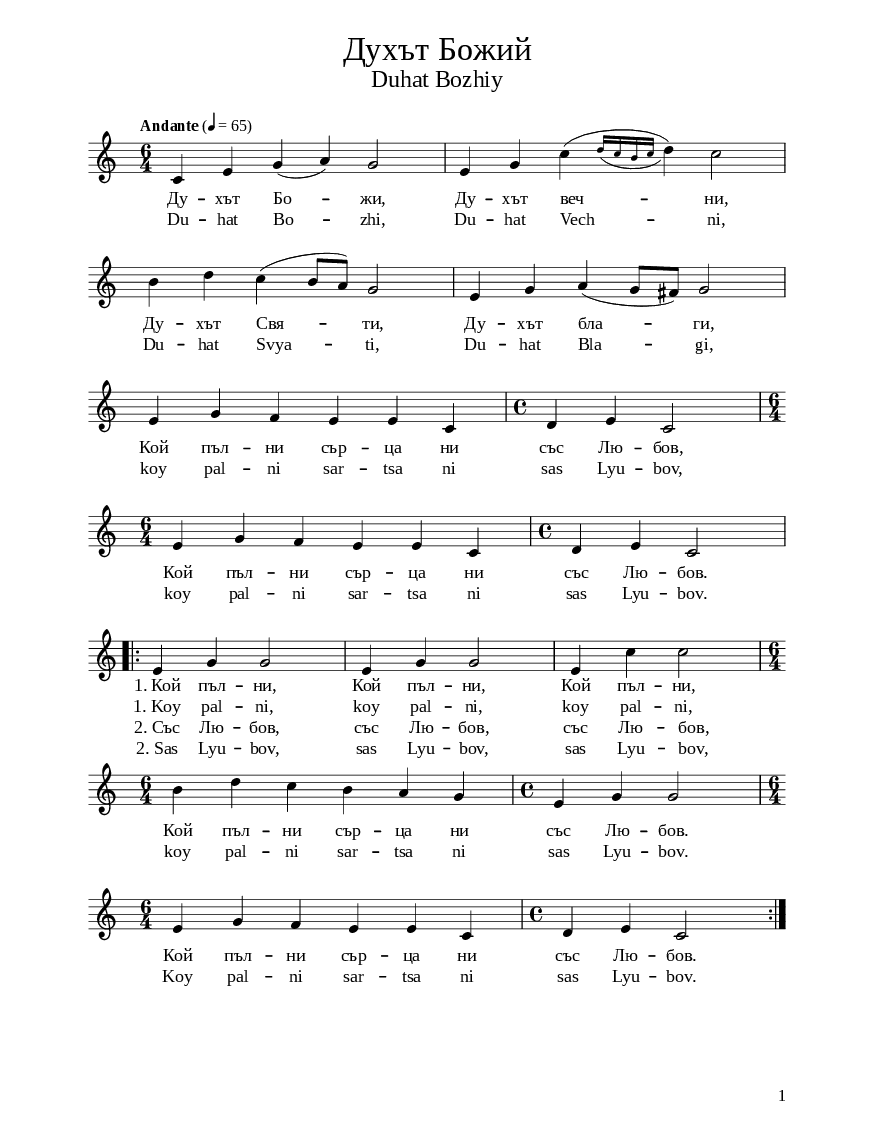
\version "2.24.0"

% include paper part and global functions
\include "include/globals.ily"

\bookpart {
  \label #'ref079
  \tocItem \markup "Духът Божий – Duhat Bozhiy"
  \include "include/bookpart-paper.ily"
  \score {
    \include "include/score-layout.ily"

    \new Voice \relative c' {
      \clef treble
      \key c \major
      \time 6/4
      \tempoFunc "Andante" 4 "65"


      c4 e g (a ) g2 | e4 g c4 ( \acciaccatura {d16c b c}) d4 c2 \break

      b4 d c (b8 a ) g2 | e 4 g a ( g8 fis ) g2 \break

      e4 g f e e c | \time 4/4 d e c2 \break

      \time 6/4  e4 g f e e c | \time 4/4 d e c2 \break

      \repeat volta 2 {
        e4 g g2 | e4 g g2 | e4 c' c2 | \break

        \time 6/4  b4 d c b a g | \time 4/4 e g g2 | \break

        \time 6/4 e4 g f e e c | \time 4/4 d e c2 \break



      }


    }

    \addlyrics {
      Ду -- хът Бо -- жи, Ду -- хът веч -- ни,

      Ду -- хът Свя -- ти, Ду -- хът бла -- ги,

      Кой пъл -- ни сър -- ца ни със Лю -- бов,

      Кой пъл -- ни сър -- ца ни със Лю -- бов.

      "1. Кой" пъл -- ни, Кой пъл -- ни, Кой пъл -- ни,

      Кой пъл -- ни сър -- ца ни със Лю -- бов.

      Кой пъл -- ни сър -- ца ни със Лю -- бов.
    }

    \addlyrics {
      Du -- hat Bo -- zhi, Du -- hat Vech -- ni,

      Du -- hat Svya -- ti, Du -- hat Bla -- gi,

      koy pal -- ni sar -- tsa ni sas Lyu -- bov,

      koy pal -- ni sar -- tsa ni sas Lyu -- bov.

      "1. Koy" pal -- ni, koy pal -- ni, koy pal -- ni,

      koy pal -- ni sar -- tsa ni sas Lyu -- bov.

      Koy pal -- ni sar -- tsa ni sas Lyu -- bov.
    }

    \addlyrics {
      " " " " " " " " " " " " " " " "

      " " " " " " " " " " " " " " " "

      " " " " " " " " " " " " " " " " " "

      " " " " " " " " " " " " " " " " " "

      "2. Със" Лю -- бов, със Лю -- бов, със Лю -- бов,

      " " " " " " " " " " " " " " " " " "

      " " " " " " " " " " " " " " " " " "
    }

    \addlyrics {
      " " " " " " " " " " " " " " " "

      " " " " " " " " " " " " " " " "

      " " " " " " " " " " " " " " " " " "

      " " " " " " " " " " " " " " " " " "

      "2. Sas" Lyu -- bov, sas Lyu -- bov, sas Lyu -- bov,

      " " " " " " " " " " " " " " " " " "

      " " " " " " " " " " " " " " " " " "
    }

    \header {
      title = \titleFunc "Духът Божий" "Duhat Bozhiy"
    }

    \midi{}

  } % score

  \pageBreak

  % include foreign translation(s) of the song
  \version "2.22.0"

\markup \fill-line { \fontsize #6 "Der Geist Gottes" }
\markup \null
\markup \null
\markup \fontsize #+2.5 {
    \hspace #16
    \override #'(baseline-skip . 2)
    
        \column {
     \line { " " }      
  \line { " "Der Geist Gottes, der ewige Geist,  }

  \line { " "der heilige Geist, der gütige Geist,   }

  \line { " "Wer erfüllt unsere Herzen mit Liebe,   }

  \line { " "Wer erfüllt unsere Herzen mit Liebe?!  }

  \line { " "Wer erfüllt, Wer erfüllt, Wer erfüllt,  }

  \line { " "Wer erfüllt unsere Herzen mit Liebe,  }

  \line { " "Wer erfüllt unsere Herzen mit Liebe.  }


  \line { " "Mit Liebe, mit Liebe, mit Liebe.  }

  \line { " "Wer erfüllt unsere Herzen mit Liebe,  }

  \line { " "Wer erfüllt unsere Herzen mit Liebe.  }
       
    }
    
    
}
    


} % bookpart
